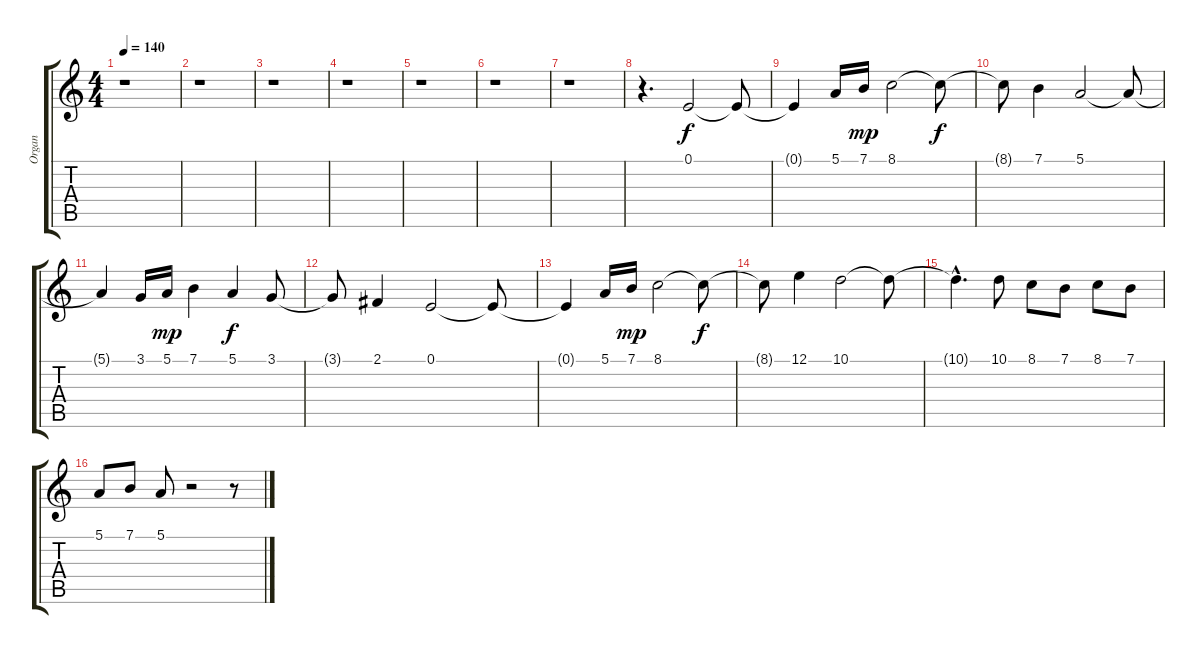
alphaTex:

\track ("Organ" "Organ") {instrument tremolostrings}
\staff {score tabs}
\tuning (E4 B3 G3 D3 A2 E2) {hide}
\ts (4 4)
\tempo 140
\clef g2
\ks c
r.1{dy mf} |
r.1 |
r.1 |
r.1 |
r.1 |
r.1 |
r.1 |
r.4{d} 0.1.2{dy f instrument stringensemble1} 0.1{t}.8 |
0.1{t}.4 5.1.16 7.1.16{dy mp} 8.1.2 8.1{t}.8{dy f} |
8.1{t}.8 7.1.4 5.1.2 5.1{t}.8 |
5.1{t}.4 3.1.16 5.1.16{dy mp} 7.1.4 5.1.4{dy f} 3.1.8 |
3.1{t}.8 2.1.4 0.1.2 0.1{t}.8 |
0.1{t}.4 5.1.16 7.1.16{dy mp} 8.1.2 8.1{t}.8{dy f} |
8.1{t}.8 12.1.4 10.1.2 10.1{t}.8 |
10.1{hac t}.4{d} 10.1.8 8.1.8 7.1.8 8.1.8 7.1.8 |
5.1.8 7.1.8 5.1.8 r.2 r.8
